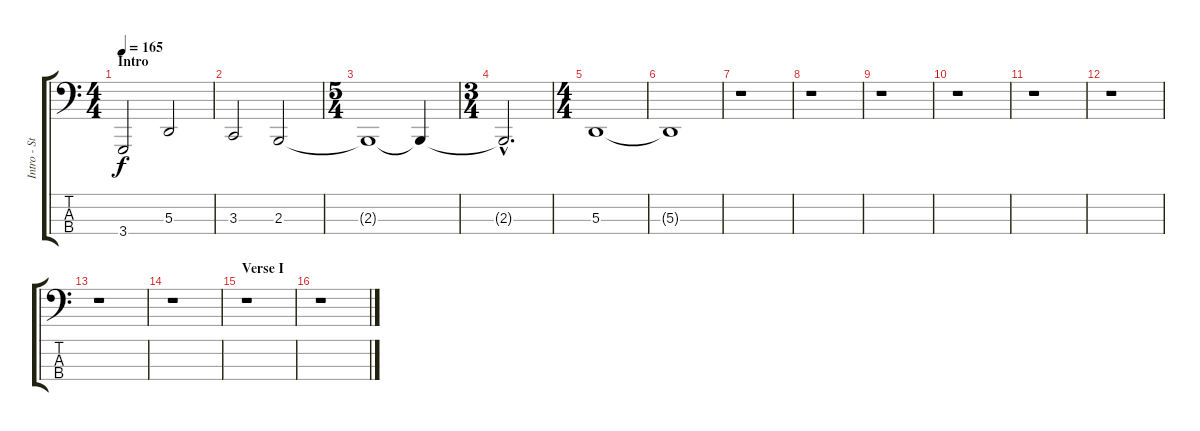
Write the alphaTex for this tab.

\track ("Intro - Strings" "Intro - St") {instrument stringensemble1}
\staff {score tabs}
\tuning (G2 D2 A1 E1) {hide}
\ts (4 4)
\section ("" "Intro")
\tempo 165
\clef f4
\ks c
3.4.2{dy f instrument stringensemble1} 5.3.2 |
3.3.2 2.3.2 |
\ts (5 4)
2.3{t}.1 2.3{t}.4 |
\ts (3 4)
2.3{hac t}.2{d} |
\ts (4 4)
5.3.1 |
5.3{t}.1 |
r.1 |
r.1 |
r.1 |
r.1 |
r.1 |
r.1 |
r.1 |
r.1 |
\section ("" "Verse I")
r.1 |
r.1
